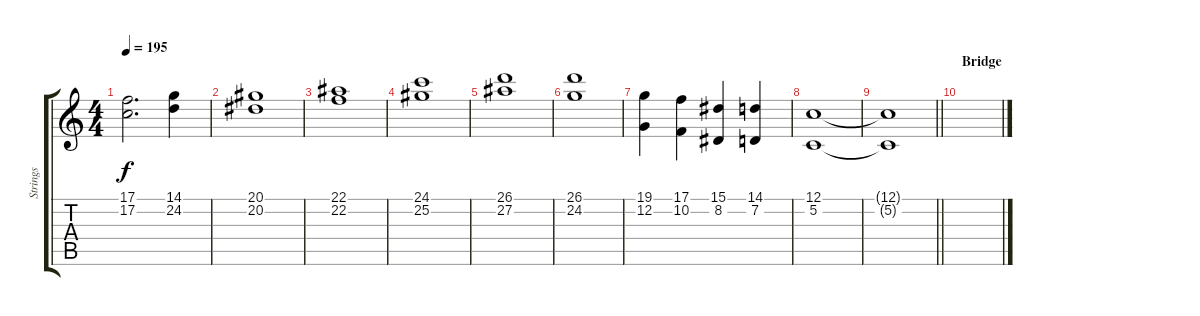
\track ("Strings" "Strings") {instrument stringensemble1}
\staff {score tabs}
\tuning (C4 G3 Eb3 Bb2 F2 C2) {hide}
\ts (4 4)
\tempo 195
\clef g2
\ks c
(17.1 17.2).2{d dy f} (14.1 24.2).4 |
(20.1 20.2).1 |
(22.1 22.2).1 |
(24.1 25.2).1 |
(26.1 27.2).1 |
(26.1 24.2).1 |
(19.1 12.2).4 (17.1 10.2).4 (15.1 8.2).4 (14.1 7.2).4 |
(12.1 5.2).1 |
\barLineRight lightlight
(12.1{t} 5.2{t}).1 |
\section ("" "Bridge")
